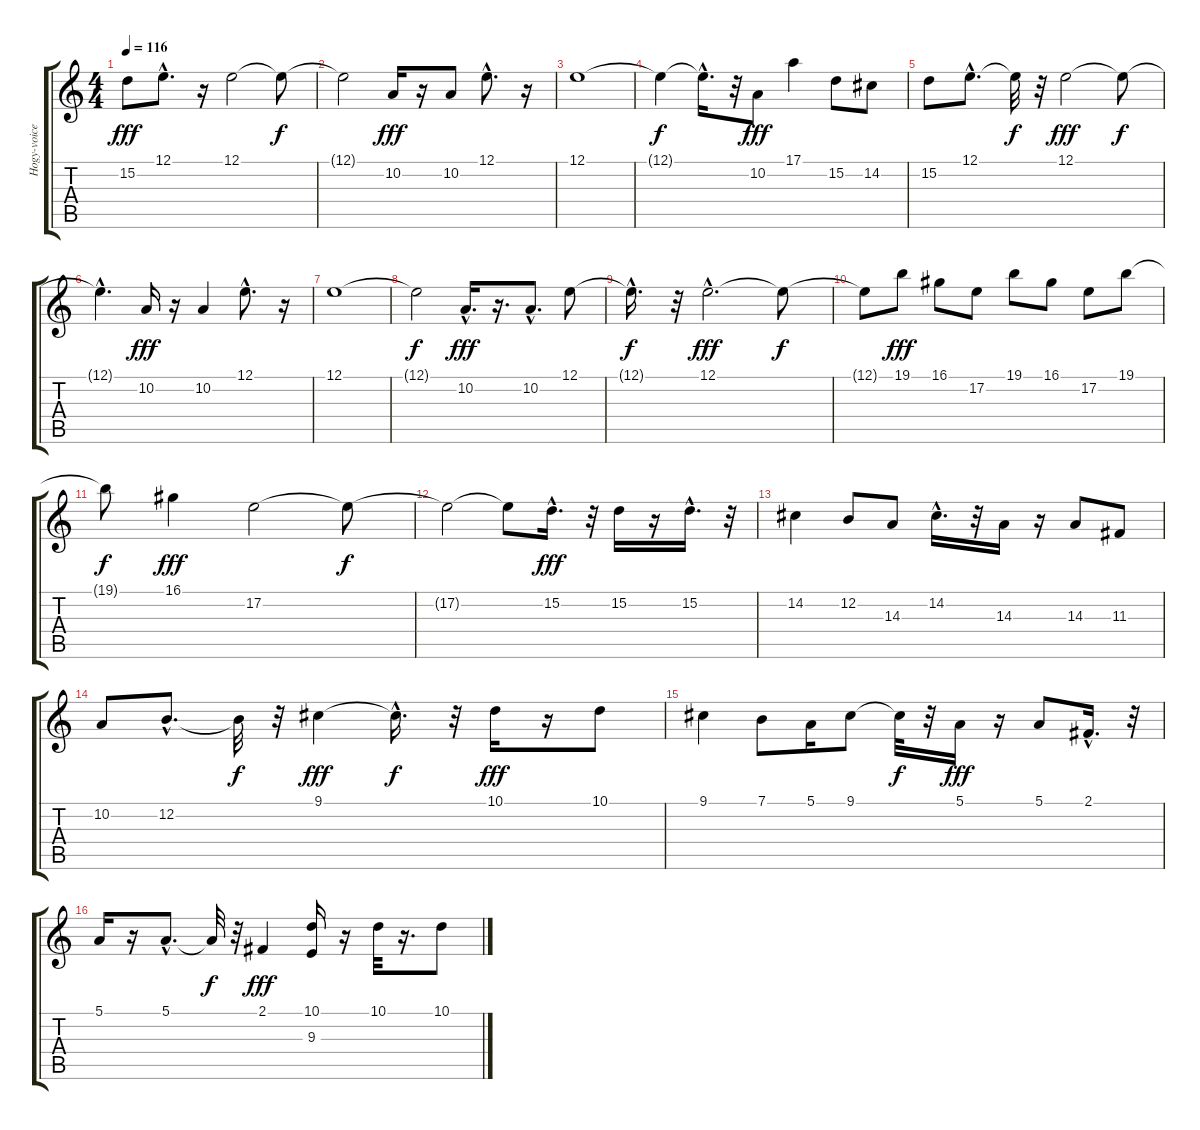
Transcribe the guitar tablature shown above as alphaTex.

\track ("Hogy-voice" "Hogy-voice") {instrument altosax}
\staff {score tabs}
\tuning (E4 B3 G3 D3 A2 E2) {hide}
\ts (4 4)
\tempo 116
\clef g2
\ks c
15.2.8{dy fff} 12.1{hac}.8{d} r.16 12.1.2 12.1{t}.8{dy f} |
12.1{t}.2 10.2.16{dy fff} r.16 10.2.8 12.1{hac}.8{d} r.16 |
12.1.1 |
12.1{t}.4{dy f} 12.1{hac t}.16{d} r.32 10.2.8{dy fff} 17.1.4 15.2.8 14.2.8 |
15.2.8 12.1{hac}.8{d} 12.1{t}.32{dy f} r.32 12.1.2{dy fff} 12.1{t}.8{dy f} |
12.1{hac t}.4{d} 10.2.16{dy fff} r.16 10.2.4 12.1{hac}.8{d} r.16 |
12.1.1 |
12.1{t}.2{dy f} 10.2{hac}.16{d dy fff} r.16{d} 10.2{hac}.8{d} 12.1.8 |
12.1{hac t}.16{d dy f} r.32 12.1{hac}.2{d dy fff} 12.1{t}.8{dy f} |
12.1{t}.8 19.1.8{dy fff} 16.1.8 17.2.8 19.1.8 16.1.8 17.2.8 19.1.8 |
19.1{t}.8{dy f} 16.1.4{dy fff} 17.2.2 17.2{t}.8{dy f} |
17.2{t}.2 17.2{t}.8 15.2{hac}.16{d dy fff} r.32 15.2.16 r.16 15.2{hac}.16{d} r.32 |
14.2.4 12.2.8 14.3.8 14.2{hac}.16{d} r.32 14.3.16 r.16 14.3.8 11.3.8 |
10.2.8 12.2{hac}.8{d} 12.2{t}.32{dy f} r.32 9.1.4{dy fff} 9.1{hac t}.16{d dy f} r.32 10.1.16{dy fff} r.16 10.1.8 |
9.1.4 7.1.8 5.1.16 9.1.8 9.1{t}.32{dy f} r.32 5.1.16{dy fff} r.16 5.1.8 2.1{hac}.16{d} r.32 |
5.1.16 r.16 5.1{hac}.8{d} 5.1{t}.32{dy f} r.32 2.1.4{dy fff} (10.1 9.3).16 r.16 10.1.32 r.16{d} 10.1.8
